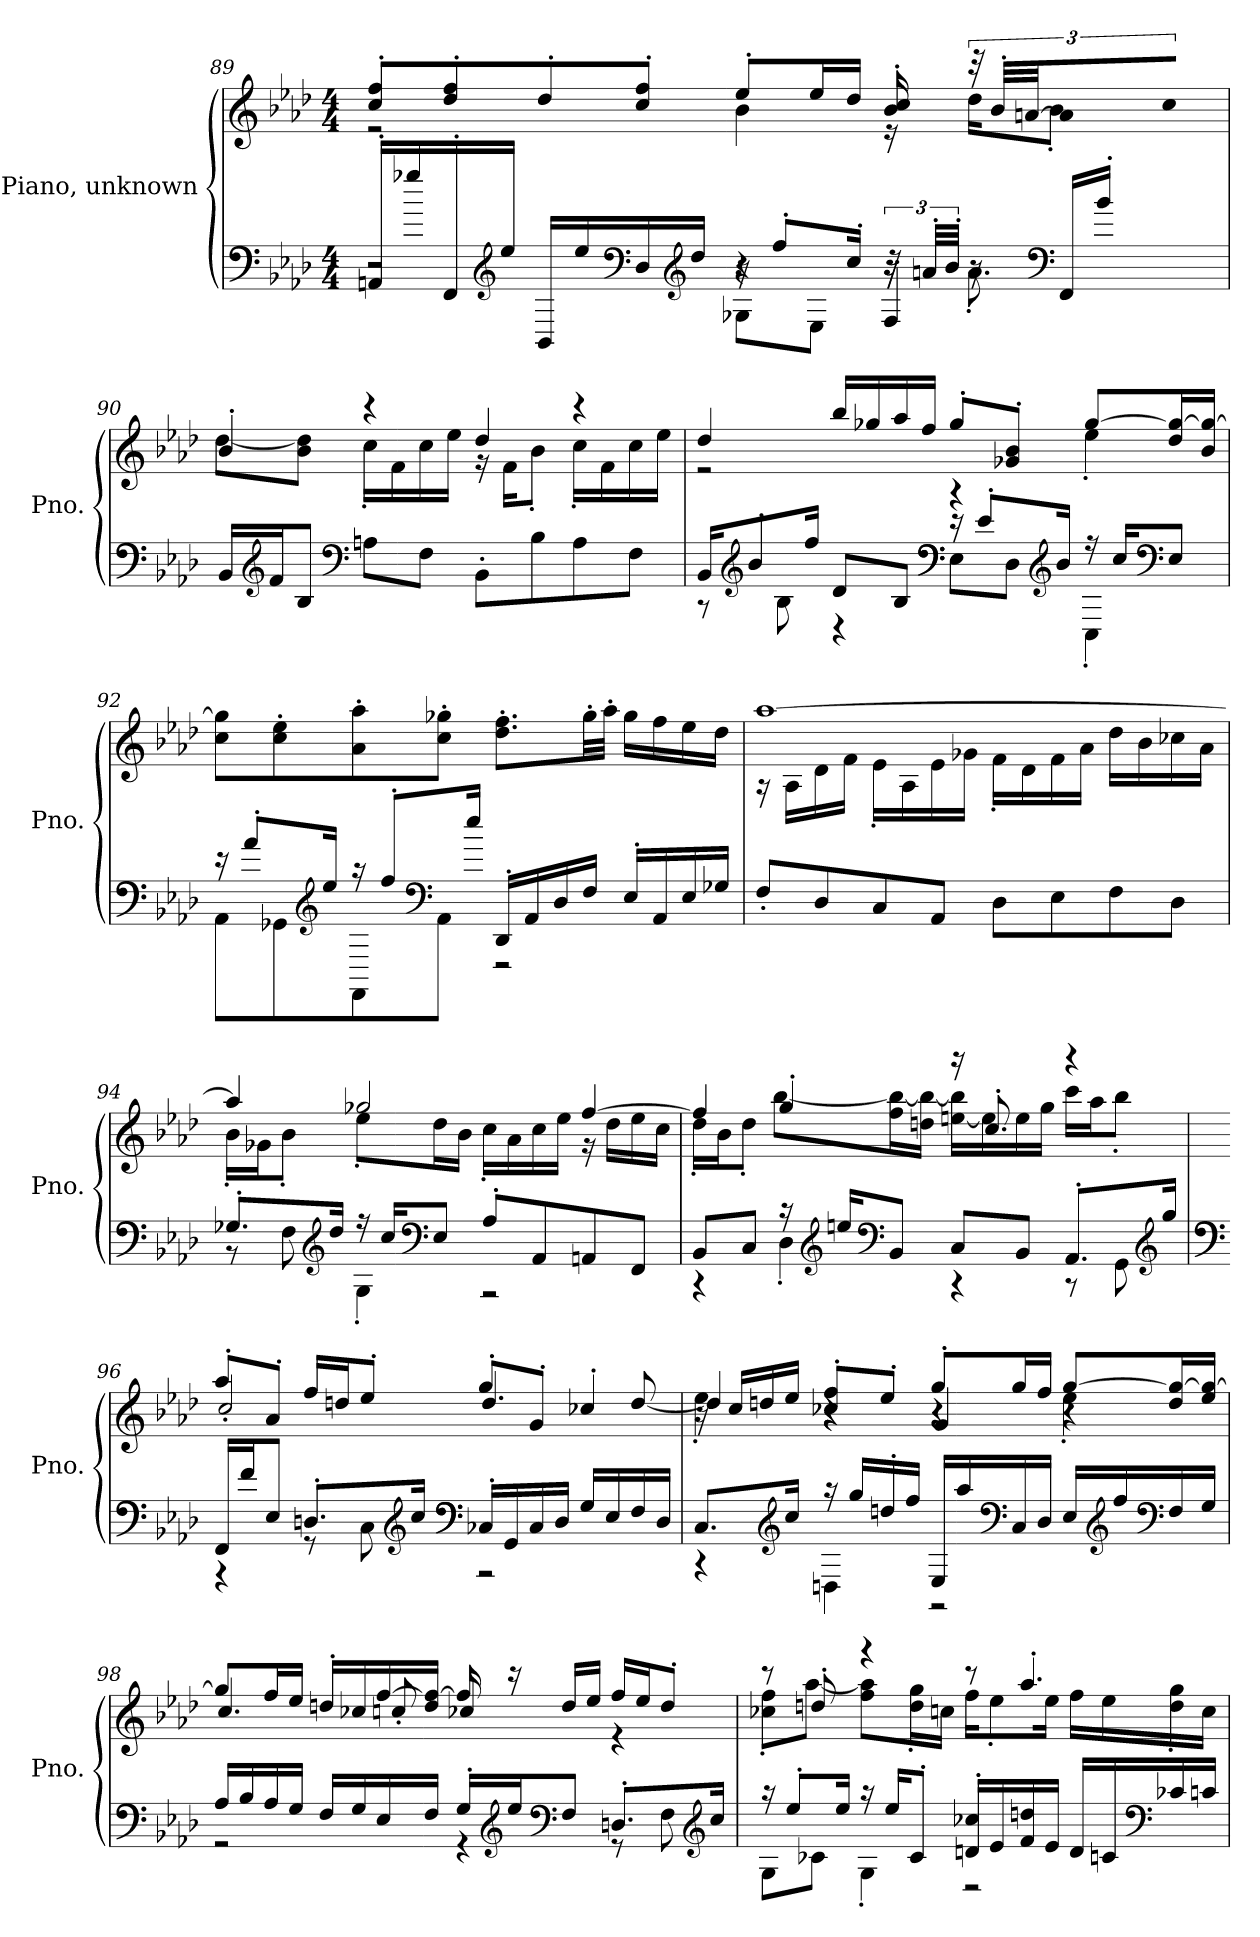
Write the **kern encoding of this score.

**kern	**kern
*part1	*part1
*staff2	*staff1
*I"Piano, unknown	*
*I'Pno.	*
!!LO:PB:g=z
*clefF4	*clefG2
*k[b-e-a-d-]	*k[b-e-a-d-]
*M4/4	*M4/4
=89	=89
*^	*^
*	*^	*	*
16AAn'/LL	2r	2r	8cc/' 8ff/'L	2r
16gg-X/	.	.	.	.
16FF'/	.	.	8dd-/' 8ff/'	.
*clefG2	*	*	*	*
16ee-/JJ	.	.	.	.
16BB-/LL	.	.	8dd-'/	.
16ee-/	.	.	.	.
*clefF4	*	*	*	*
16D-/	.	.	8cc/' 8ff/'J	.
*clefG2	*	*	*	*
16dd-/JJ	.	.	.	.
16r	8G-X\L	4r	8ee-'/L	4b-\
8ff'/L	.	.	.	.
.	8E-\J	.	16ee-/L	.
16cc'/Jk	.	.	16dd-/JJ	.
48r	16r	4F'/	16b-/' 16cc/'	16r
48an'/LLL	.	.	.	.
48b-'/JJJ	.	.	.	.
16r	8.a'\	.	48r	16dd-\KL
.	.	.	48b-'/LLL	.
.	.	.	[48an/J	.
*clefF4	*	*	*	*
16FF/LL	.	.	16a/]	8b-'\J
16b-'/JJ	.	.	16cc/JJ	.
*v	*v	*v	*	*
!!LO:LB:g=z	!!
=90	=90	=90
16BB-/LL	4b-'/	[8dd-\L
*clefG2	*	*
16f/J	.	.
8B-/J	.	8b-\ 8dd-\]J
*clefF4	*	*
8An\L	4r	16cc'\LL
.	.	16f\
8F\J	.	16cc\
.	.	16ee-\JJ
8BB-'\L	4dd-/	16r
.	.	16f\KL
8B-\	.	8b-'\J
8A\	4r	16cc'\LL
.	.	16f\
8F\J	.	16cc\
.	.	16ee-\JJ
=91	=91	=91
*^	*	*
16BB-/KL	8r	4dd-/	2r
*clefG2	*	*	*
8b-'/	.	.	.
.	8B-\	.	.
16ff/Jk	.	.	.
8d-/L	4r	16bb-/LL	.
.	.	16gg-X/	.
8B-/J	.	16aa-/	.
.	.	16ff/JJ	.
*clefF4	*	*	*
16r	8E-\L	8gg-'/L	4r
8e-'/L	.	.	.
.	8D-\J	8g-X/' 8b-/'J	.
*clefG2	*	*	*
16b-/Jk	.	.	.
16r	4C'\	[8gg-/L	4ee-'\
16cc/KL	.	.	.
*clefF4	*	*	*
8E-/J	.	16dd-/ 16gg-/_L	.
.	.	16b-/ 16gg-/_JJ	.
*	*	*v	*v
!!LO:LB:g=z
=92	=92	=92
16r	8AA-\L	8cc\ 8gg-\]L
8a-'/L	.	.
.	8GG-X\	8cc\' 8ee-\'
*clefG2	*	*
16ee-/Jk	.	.
16r	8FF\	8a-\' 8aa-\'
8ff'/L	.	.
*clefF4	*	*
.	8AA-\J	8cc\' 8gg-X\'J
16ee-/Jk	.	.
16DD-'/LL	2r	8.dd-\' 8.ff\'L
16AA-/	.	.
16D-/	.	.
16F/JJ	.	32gg-'\LL
.	.	32aa-'\JJJ
16E-'/LL	.	16gg-\LL
16AA-/	.	16ff\
16E-/	.	16ee-\
16G-X/JJ	.	16dd-\JJ
*v	*v	*
=93	=93
*	*^
8F'/L	[1aa-	16r
.	.	16A-\LL
8D-/	.	16d-\
.	.	16f\JJ
8C/	.	16e-'\LL
.	.	16A-\
8AA-/J	.	16e-\
.	.	16g-X\JJ
8D-\L	.	16f'\LL
.	.	16d-\
8E-\	.	16f\
.	.	16a-\JJ
8F\	.	16dd-\LL
.	.	16b-\
8D-\J	.	16cc-X\
.	.	16a-\JJ
!!LO:LB:g=z	!!
=94	=94	=94
*^	*	*
8.G-X'/L	8r	4aa-/]	16b-'\LL
.	.	.	16g-X\J
.	8F\	.	8b-'\J
*clefG2	*	*	*
16dd-/Jk	.	.	.
16r	4G-'\	2gg-X/	8ee-'\L
16cc/KL	.	.	.
*clefF4	*	*	*
8E-/J	.	.	16dd-\L
.	.	.	16b-\JJ
8A-'/L	2r	.	16cc'\LL
.	.	.	16a-\
8AA-/	.	.	16cc\
.	.	.	16ee-\JJ
8AAn/	.	[4ff/	16r
.	.	.	16dd-\LL
8FF/J	.	.	16ee-\
.	.	.	16cc\JJ
=95	=95	=95	=95
8BB-/L	4r	4ff/]	16dd-'\LL
.	.	.	16b-\J
8C/J	.	.	8dd-'\J
16r	4D-'\	4gg'/	[8bb-\L
*clefG2	*	*	*
16een/KL	.	.	.
*clefF4	*	*	*
8BB-/J	.	.	16ff\ 16bb-\_L
.	.	.	16ddn\ 16bb-\_JJ
8C/L	4r	16r	[16een\ 16bb-\]LL
.	.	8.cc'/	16ee\]
8BB-/J	.	.	16ee\
.	.	.	16gg\JJ
8.AA-'/L	8r	4r	16ccc\LL
.	.	.	16aa-\J
.	8GG\	.	8bb-'\J
*clefG2	*	*	*
16gg/Jk	.	.	.
!!LO:LB:g=z	!!
=96	=96	=96	=96
*clefF4	*	*	*
16FF/LL	4r	8aa-'/L	2cc'/
16f/J	.	.	.
8E-/J	.	8a-'/J	.
8.Dn'/L	8r	16ff/LL	.
.	.	16ddn/J	.
.	8C\	8ee-'/J	.
*clefG2	*	*	*
16cc/Jk	.	.	.
*clefF4	*	*	*
16C-X'/LL	2r	8gg'/L	4.dd/
16GG/	.	.	.
16C-/	.	8g'/J	.
16D/JJ	.	.	.
16G/LL	.	4cc-X'/	.
16E-/	.	.	.
16F/	.	.	[8dd/
16D/JJ	.	.	.
!!LO:LB:g=z
=97	=97	=97	=97
*	*	*	*^
8.C/L	4r	16r	4ee-'\	4dd/]
.	.	16cc/LL	.	.
.	.	16ddn/	.	.
*clefG2	*	*	*	*
16cc/Jk	.	16ee-/JJ	.	.
16r	4Dn\	8cc-X/' 8ff/'L	4r	4r
16gg/LL	.	.	.	.
16ddn'/	.	8ee-'/J	.	.
16ff/JJ	.	.	.	.
16E-/LL	2r	8gg'/L	4r	4g/
16aa-/	.	.	.	.
*clefF4	*	*	*	*
16C/	.	16gg/L	.	.
16D/JJ	.	16ff/JJ	.	.
16E-/LL	.	[8gg/L	4ee-'\	4r
*clefG2	*	*	*	*
16ff/	.	.	.	.
*clefF4	*	*	*	*
16F/	.	16dd/ 16gg/_L	.	.
16G/JJ	.	16ee-/ 16gg/_JJ	.	.
*	*	*	*v	*v
!!LO:PB:g=z
=98	=98	=98	=98
16A-/LL	2r	8gg/L]	4.cc/
16B-/	.	.	.
16A-/	.	16ff/L	.
16G/JJ	.	16ee-/JJ	.
16F/LL	.	16ddn'/LL	.
16G/	.	16cc-X/	.
16E-/	.	[16ff/	8ccn'/
16F/JJ	.	16dd/ 16ff/_JJ	.
16G'/LL	4r	16ff/]	4cc-X/
*clefG2	*	*	*
16ee-/J	.	16r	.
*clefF4	*	*	*
8F/J	.	16dd/LL	.
.	.	16ee-/JJ	.
8.Dn'/L	8r	16ff/LL	4r
.	.	16ee-/J	.
.	8F\	8dd'/J	.
*clefG2	*	*	*
16cc/Jk	.	.	.
!!LO:LB:g=z	!!
=99	=99	=99	=99
16r	8G\L	8r	8cc-X\' 8ff\'L
8ee-'/L	.	.	.
.	8c-X\J	8ddn'/	[8aa-\J
16ee-/Jk	.	.	.
16r	4G'\	4r	8ff\ 8aa-\]L
16ee-/KL	.	.	.
8c-'/J	.	.	16dd\' 16gg\'L
.	.	.	16ccn\JJ
16dn/' 16cc-X/'LL	2r	8r	16ff\KL
16e-/	.	.	8ee-'\
16f/ 16ddn/	.	4.aa-'/	.
16e-/JJ	.	.	16ee-\Jk
16d/LL	.	.	16ff\LL
16cn/	.	.	16ee-\
*clefF4	*	*	*
16c-X/	.	.	16dd\' 16gg\'
16cn/JJ	.	.	16cc\JJ
*v	*v	*	*
*	*v	*v
=	=
*-	*-
